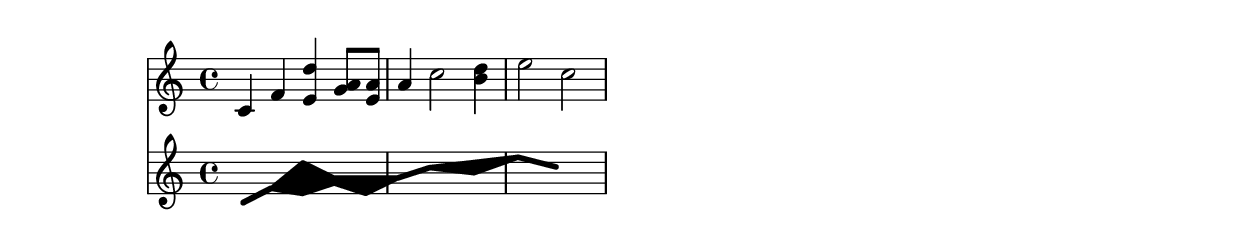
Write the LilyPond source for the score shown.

%% Do not edit this file; it is auto-generated from LSR http://lsr.dsi.unimi.it
%% This file is in the public domain.
\version "2.11.62"

\header {
  lsrtags = "simultaneous-notes, chords, keyboards"

  texidoces = "
Los «clusters» o racimos son un mecanismo para indicar la
interpretación de un ámbito de notas al mismo tiempo.

"
  doctitlees = "Clusters («racimos»)"

  texidoc = "
Clusters are a device to denote that a complete range of notes is to be
played.

"
  doctitle = "Clusters"
} % begin verbatim
\layout {
  ragged-right = ##t 
}

fragment = \relative c' {
  c4 f <e d'>4
  <g a>8 <e a> a4 c2 <d b>4
  e2 c
}

<<
  \new Staff \fragment
  \new Staff \makeClusters \fragment
>>
